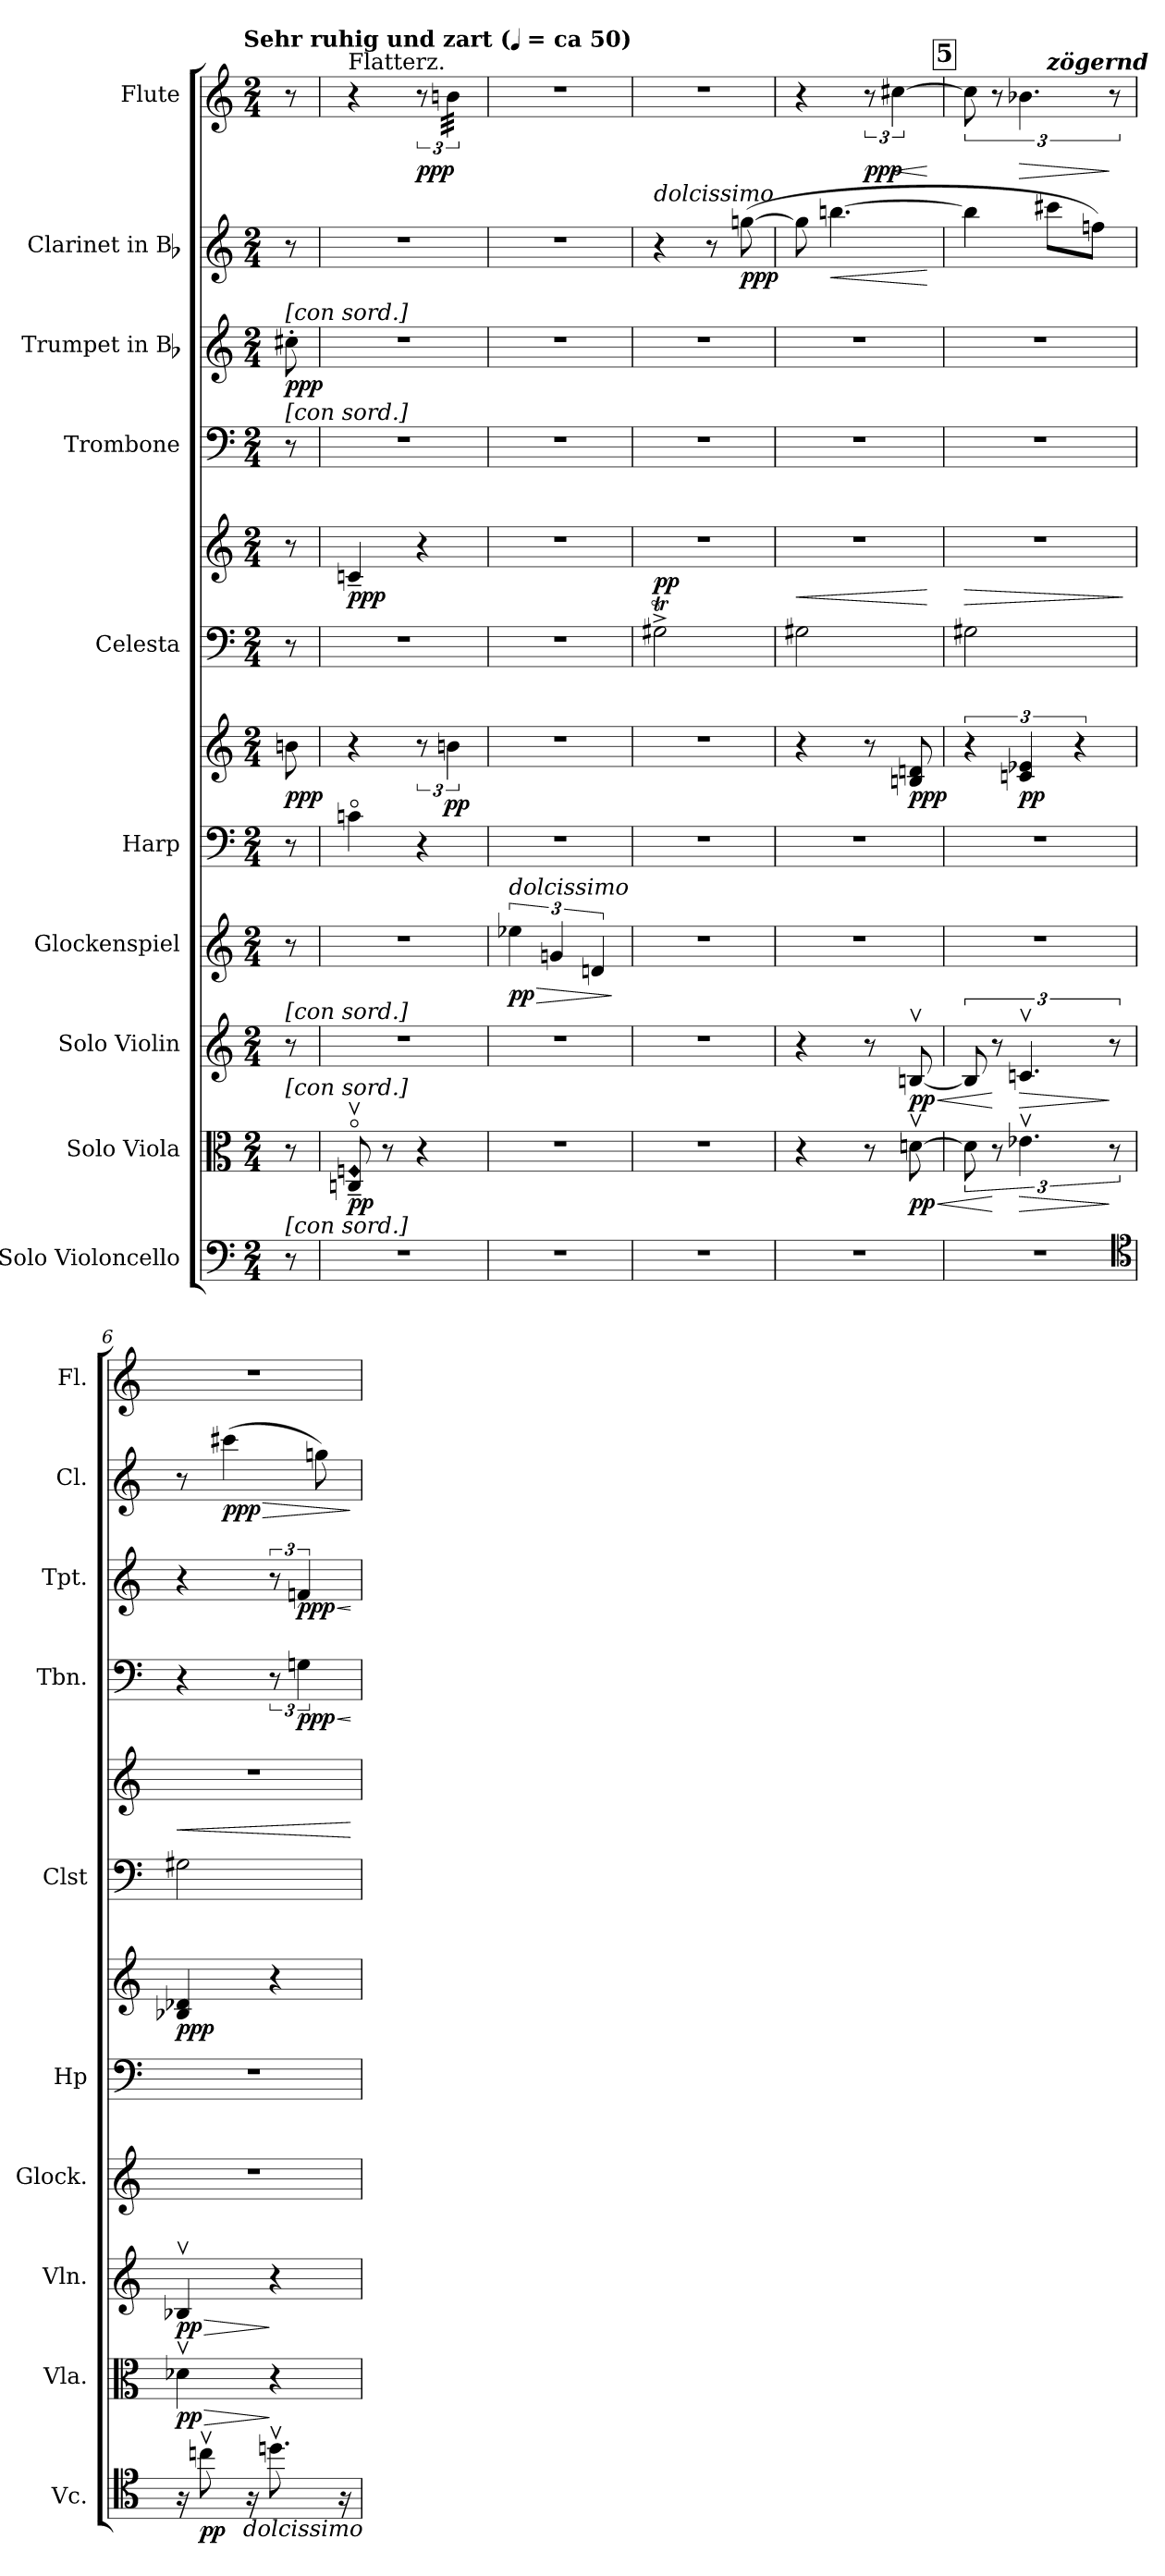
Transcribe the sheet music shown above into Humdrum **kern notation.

**kern	**dynam	**kern	**dynam	**kern	**dynam	**kern	**dynam	**kern	**kern	**dynam	**kern	**kern	**dynam	**kern	**dynam	**kern	**dynam	**kern	**dynam	**kern	**dynam
*part10	*part10	*part9	*part9	*part8	*part8	*part7	*part7	*part6	*part6	*part6	*part5	*part5	*part5	*part4	*part4	*part3	*part3	*part2	*part2	*part1	*part1
*staff12	*staff12	*staff11	*staff11	*staff10	*staff10	*staff9	*staff9	*staff8	*staff7	*staff7/8	*staff6	*staff5	*staff5/6	*staff4	*staff4	*staff3	*staff3	*staff2	*staff2	*staff1	*staff1
*I"Solo Violoncello	*	*I"Solo Viola	*	*I"Solo Violin	*	*I"Glockenspiel	*	*I"Harp	*	*	*I"Celesta	*	*	*I"Trombone	*	*I"Trumpet in Bb	*	*I"Clarinet in Bb	*	*I"Flute	*
*I'Vc.	*	*I'Vla.	*	*I'Vln.	*	*I'Glock.	*	*I'Hp	*	*	*I'Clst	*	*	*I'Tbn.	*	*I'Tpt.	*	*I'Cl.	*	*I'Fl.	*
*clefF4	*	*clefC3	*	*clefG2	*	*clefG2	*	*clefF4	*clefG2	*	*clefF4	*clefG2	*	*clefF4	*	*clefG2	*	*clefG2	*	*clefG2	*
*	*	*	*	*	*	*ITrd-14c-24	*	*	*	*	*ITrd-7c-12	*ITrd-7c-12	*	*	*	*ITrd1c2	*	*ITrd1c2	*	*	*
*k[]	*	*k[]	*	*k[]	*	*k[]	*	*k[]	*k[]	*	*k[]	*k[]	*	*k[]	*	*	*	*	*	*k[]	*
!!LO:TX:omd:t=Sehr ruhig und zart ([quarter] = ca 50)
*M2/4	*	*M2/4	*	*M2/4	*	*M2/4	*	*M2/4	*M2/4	*	*M2/4	*M2/4	*	*M2/4	*	*M2/4	*	*M2/4	*	*M2/4	*
=	=	=	=	=	=	=	=	=	=	=	=	=	=	=	=	=	=	=	=	=	=
!	!	!	!	!	!	!	!	!	!	!	!	!	!	!	!	!LO:TX:a:t=[con sord.]	!	!	!	!	!
!	!	!	!	!	!	!	!	!	!	!	!	!	!	!LO:TX:a:t=[con sord.]	!	!	!	!	!	!	!
!	!	!	!	!LO:TX:a:t=[con sord.]	!	!	!	!	!	!	!	!	!	!	!	!	!	!	!	!	!
!	!	!LO:TX:a:t=[con sord.]	!	!	!	!	!	!	!	!	!	!	!	!	!	!	!	!	!	!	!
!LO:TX:a:t=[con sord.]	!	!	!	!	!	!	!	!	!	!	!	!	!	!	!	!	!	!	!	!	!
8r	.	8r	.	8r	.	8r	.	8r	8bn	ppp	8r	8r	.	8r	.	8bn'	ppp	8r	.	8r	.
=1	=1	=1	=1	=1	=1	=1	=1	=1	=1	=1	=1	=1	=1	=1	=1	=1	=1	=1	=1	=1	=1
!	!	!	!	!	!	!	!	!	!	!	!	!	!	!	!	!	!	!	!	!LO:TX:a:t=Flatterz.	!
!	!	!LO:N:n=2:head=diamond	!	!	!	!	!	!	!	!	!	!	!	!	!	!	!	!	!	!	!
2r	.	8Cn~ov 8Fn~ov	pp	2r	.	2r	.	4cno	4r	.	2r	4ccn~	ppp	2r	.	2r	.	2r	.	4r	.
.	.	8r	.	.	.	.	.	.	.	.	.	.	.	.	.	.	.	.	.	.	.
.	.	4r	.	.	.	.	.	4r	12r	.	.	4r	.	.	.	.	.	.	.	12r	ppp
*	*	*	*	*	*	*	*	*	*	*	*	*	*	*	*	*	*	*	*	*tremolo	*
.	.	.	.	.	.	.	.	.	6bn	pp	.	.	.	.	.	.	.	.	.	48bnLLL	.
.	.	.	.	.	.	.	.	.	.	.	.	.	.	.	.	.	.	.	.	48bn	.
.	.	.	.	.	.	.	.	.	.	.	.	.	.	.	.	.	.	.	.	48bn	.
.	.	.	.	.	.	.	.	.	.	.	.	.	.	.	.	.	.	.	.	48bn	.
.	.	.	.	.	.	.	.	.	.	.	.	.	.	.	.	.	.	.	.	48bn	.
.	.	.	.	.	.	.	.	.	.	.	.	.	.	.	.	.	.	.	.	48bn	.
.	.	.	.	.	.	.	.	.	.	.	.	.	.	.	.	.	.	.	.	48bn	.
.	.	.	.	.	.	.	.	.	.	.	.	.	.	.	.	.	.	.	.	48bnJJJ	.
*	*	*	*	*	*	*	*	*	*	*	*	*	*	*	*	*	*	*	*	*Xtremolo	*
=2	=2	=2	=2	=2	=2	=2	=2	=2	=2	=2	=2	=2	=2	=2	=2	=2	=2	=2	=2	=2	=2
!	!	!	!	!	!	!LO:TX:a:i:t=dolcissimo	!	!	!	!	!	!	!	!	!	!	!	!	!	!	!
!	!	!	!	!	!	!	!LO:HP:b	!	!	!	!	!	!	!	!	!	!	!	!	!	!
2r	.	2r	.	2r	.	6eeee-X	> pp	2r	2r	.	2r	2r	.	2r	.	2r	.	2r	.	2r	.
.	.	.	.	.	.	6gggn	.	.	.	.	.	.	.	.	.	.	.	.	.	.	.
.	.	.	.	.	.	6dddn	.	.	.	.	.	.	.	.	.	.	.	.	.	.	.
.	.	.	.	.	.	.	]	.	.	.	.	.	.	.	.	.	.	.	.	.	.
=3	=3	=3	=3	=3	=3	=3	=3	=3	=3	=3	=3	=3	=3	=3	=3	=3	=3	=3	=3	=3	=3
!	!	!	!	!	!	!	!	!	!	!	!	!	!	!	!	!	!	!LO:TX:a:i:t=dolcissimo	!	!	!
2r	.	2r	.	2r	.	2r	.	2r	2r	.	2g#Xt^	2r	pp	2r	.	2r	.	4r	.	2r	.
.	.	.	.	.	.	.	.	.	.	.	.	.	.	.	.	.	.	8r	.	.	.
.	.	.	.	.	.	.	.	.	.	.	.	.	.	.	.	.	.	([8ffn	ppp	.	.
=4	=4	=4	=4	=4	=4	=4	=4	=4	=4	=4	=4	=4	=4	=4	=4	=4	=4	=4	=4	=4	=4
2r	.	4r	.	4r	.	2r	.	2r	4r	.	2g#X	2r	<	2r	.	2r	.	8ff]	.	4r	.
!	!	!	!	!	!	!	!	!	!	!	!	!	!	!	!	!	!	!	!LO:HP:b	!	!
.	.	.	.	.	.	.	.	.	.	.	.	.	.	.	.	.	.	[4.aan	<	.	.
.	.	8r	.	8r	.	.	.	.	8r	.	.	.	.	.	.	.	.	.	.	12r	ppp
!	!	!	!	!	!	!	!	!	!	!	!	!	!	!	!	!	!	!	!	!	!LO:HP:b
.	.	.	.	.	.	.	.	.	.	.	.	.	.	.	.	.	.	.	.	[6cc#X	<
!	!	!	!LO:HP:b	!	!LO:HP:b	!	!	!	!	!	!	!	!	!	!	!	!	!	!	!	!
.	.	[8dnv	< pp	[8Bnv	< pp	.	.	.	8Bn 8dn	ppp	.	.	.	.	.	.	.	.	.	.	.
.	.	.	.	.	.	.	.	.	.	.	.	.	[	.	.	.	.	.	[	.	[
!!LO:REH:place=s1:t=5
=5	=5	=5	=5	=5	=5	=5	=5	=5	=5	=5	=5	=5	=5	=5	=5	=5	=5	=5	=5	=5	=5
*	*	*	*	*	*	*	*	*	*	*	*	*	*	*	*	*	*	*	*	*^	*
2r	.	12d]	.	12B]	.	2r	.	2r	6r	.	2g#X	2r	>	2r	.	2r	.	4aa]	.	12cc#]	4ryy	.
.	.	12r	[	12r	[	.	.	.	.	.	.	.	.	.	.	.	.	.	.	12r	.	.
!	!	!	!LO:HP:b	!	!LO:HP:b	!	!	!	!	!	!	!	!	!	!	!	!	!	!	!	!	!LO:HP:b
.	.	6.e-Xv	>	6.cnv	>	.	.	.	6cn 6e-X	pp	.	.	.	.	.	.	.	.	.	6.b-X	.	>
!	!	!	!	!	!	!	!	!	!	!	!	!	!	!	!	!	!	!	!	!	!LO:TX:a:Bi:t=zögernd	!
.	.	.	.	.	.	.	.	.	.	.	.	.	.	.	.	.	.	8bbnL	.	.	4ryy	.
.	.	.	.	.	.	.	.	.	6r	.	.	.	.	.	.	.	.	.	.	.	.	.
.	.	.	.	.	.	.	.	.	.	.	.	.	.	.	.	.	.	8ee-XJ)	.	.	.	.
.	.	12r	]	12r	]	.	.	.	.	.	.	.	.	.	.	.	.	.	.	12r	.	]
*clefC4	*	*	*	*	*	*	*	*	*	*	*	*	*	*	*	*	*	*	*	*	*	*
.	.	.	.	.	.	.	.	.	.	.	.	.	]	.	.	.	.	.	.	.	.	.
=6	=6	=6	=6	=6	=6	=6	=6	=6	=6	=6	=6	=6	=6	=6	=6	=6	=6	=6	=6	=6	=6	=6
!	!	!	!	!	!	!	!	!	!	!	!	!	!	!	!	!	!	!	!	!LO:TX:a:Bi:t=tempo	!	!
!	!	!	!LO:HP:b	!	!LO:HP:b	!	!	!	!	!	!	!	!	!	!	!	!	!	!	!	!	!
*	*	*	*	*	*	*	*	*	*	*	*	*	*	*	*	*	*	*	*	*v	*v	*
16r	.	4d-Xv	> pp	4B-Xv	> pp	2r	.	2r	4B-X 4d-X	ppp	2g#X	2r	<	4r	.	4r	.	8r	.	2r	.
!	!LO:DY:t=%s dolcissimo	!	!	!	!	!	!	!	!	!	!	!	!	!	!	!	!	!	!	!	!
8ccnv	pp	.	.	.	.	.	.	.	.	.	.	.	.	.	.	.	.	.	.	.	.
!	!	!	!	!	!	!	!	!	!	!	!	!	!	!	!	!	!	!	!LO:HP:b	!	!
.	.	.	.	.	.	.	.	.	.	.	.	.	.	.	.	.	.	(4bbn	> ppp	.	.
16r	.	.	.	.	.	.	.	.	.	.	.	.	.	.	.	.	.	.	.	.	.
8.ddnv	.	4r	]	4r	]	.	.	.	4r	.	.	.	.	12r	.	12r	.	.	.	.	.
!	!	!	!	!	!	!	!	!	!	!	!	!	!	!	!LO:HP:b	!	!LO:HP:b	!	!	!	!
.	.	.	.	.	.	.	.	.	.	.	.	.	.	6Gn	< ppp	6e-X	< ppp	.	.	.	.
.	.	.	.	.	.	.	.	.	.	.	.	.	.	.	.	.	.	8ffn)	.	.	.
16r	.	.	.	.	.	.	.	.	.	.	.	.	.	.	.	.	.	.	.	.	.
.	.	.	.	.	.	.	.	.	.	.	.	.	[	.	[	.	[	.	]	.	.
=	=	=	=	=	=	=	=	=	=	=	=	=	=	=	=	=	=	=	=	=	=
*-	*-	*-	*-	*-	*-	*-	*-	*-	*-	*-	*-	*-	*-	*-	*-	*-	*-	*-	*-	*-	*-
